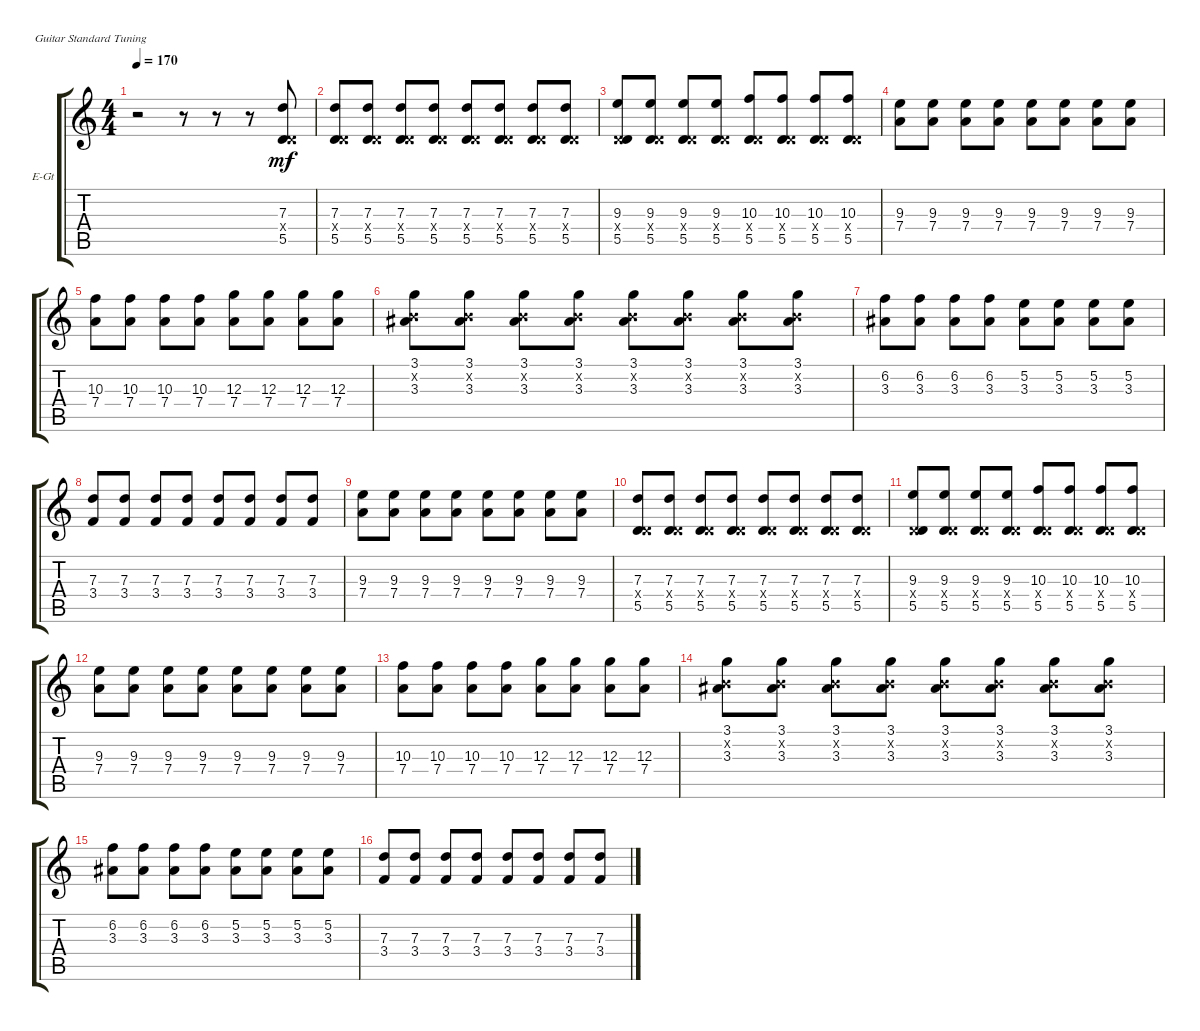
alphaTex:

\defaultSystemsLayout 4
\bracketExtendMode groupsimilarinstruments
\firstSystemTrackNameOrientation horizontal
\otherSystemsTrackNameOrientation horizontal
\track ("Electric Guitar" "E-Gt") {instrument distortionguitar}
\staff {score tabs}
\tuning (E4 B3 G3 D3 A2 E2)
\ts (4 4)
\tempo 170
\clef g2
\ks c
r.2{dy mf instrument distortionguitar} r.8 r.8 r.8 (5.5 7.3 0.4{x}).8 |
(7.3 5.5 0.4{x}).8 (7.3 5.5 0.4{x}).8 (7.3 5.5 0.4{x}).8 (7.3 5.5 0.4{x}).8 (7.3 5.5 0.4{x}).8 (7.3 5.5 0.4{x}).8 (7.3 5.5 0.4{x}).8 (7.3 5.5 0.4{x}).8 |
(0.4{x} 5.5 9.3).8 (5.5 9.3 0.4{x}).8 (5.5 9.3 0.4{x}).8 (5.5 9.3 0.4{x}).8 (5.5 10.3 0.4{x}).8 (5.5 10.3 0.4{x}).8 (5.5 10.3 0.4{x}).8 (5.5 10.3 0.4{x}).8 |
(7.4 9.3).8 (7.4 9.3).8 (7.4 9.3).8 (7.4 9.3).8 (7.4 9.3).8 (7.4 9.3).8 (7.4 9.3).8 (7.4 9.3).8 |
(7.4 10.3).8 (7.4 10.3).8 (7.4 10.3).8 (7.4 10.3).8 (7.4 12.3).8 (7.4 12.3).8 (7.4 12.3).8 (7.4 12.3).8 |
(3.1 3.3 0.2{x}).8 (3.1 3.3 0.2{x}).8 (3.1 3.3 0.2{x}).8 (3.1 3.3 0.2{x}).8 (3.1 3.3 0.2{x}).8 (3.1 3.3 0.2{x}).8 (3.1 3.3 0.2{x}).8 (3.1 3.3 0.2{x}).8 |
(3.3 6.2).8 (3.3 6.2).8 (3.3 6.2).8 (3.3 6.2).8 (3.3 5.2).8 (3.3 5.2).8 (3.3 5.2).8 (3.3 5.2).8 |
(3.4 7.3).8 (3.4 7.3).8 (3.4 7.3).8 (3.4 7.3).8 (3.4 7.3).8 (3.4 7.3).8 (3.4 7.3).8 (3.4 7.3).8 |
(7.4 9.3).8 (7.4 9.3).8 (7.4 9.3).8 (7.4 9.3).8 (7.4 9.3).8 (7.4 9.3).8 (7.4 9.3).8 (7.4 9.3).8 |
(7.3 5.5 0.4{x}).8 (7.3 5.5 0.4{x}).8 (7.3 5.5 0.4{x}).8 (7.3 5.5 0.4{x}).8 (7.3 5.5 0.4{x}).8 (7.3 5.5 0.4{x}).8 (7.3 5.5 0.4{x}).8 (7.3 5.5 0.4{x}).8 |
(0.4{x} 5.5 9.3).8 (5.5 9.3 0.4{x}).8 (5.5 9.3 0.4{x}).8 (5.5 9.3 0.4{x}).8 (5.5 10.3 0.4{x}).8 (5.5 10.3 0.4{x}).8 (5.5 10.3 0.4{x}).8 (5.5 10.3 0.4{x}).8 |
(7.4 9.3).8 (7.4 9.3).8 (7.4 9.3).8 (7.4 9.3).8 (7.4 9.3).8 (7.4 9.3).8 (7.4 9.3).8 (7.4 9.3).8 |
(7.4 10.3).8 (7.4 10.3).8 (7.4 10.3).8 (7.4 10.3).8 (7.4 12.3).8 (7.4 12.3).8 (7.4 12.3).8 (7.4 12.3).8 |
(3.1 3.3 0.2{x}).8 (3.1 3.3 0.2{x}).8 (3.1 3.3 0.2{x}).8 (3.1 3.3 0.2{x}).8 (3.1 3.3 0.2{x}).8 (3.1 3.3 0.2{x}).8 (3.1 3.3 0.2{x}).8 (3.1 3.3 0.2{x}).8 |
(3.3 6.2).8 (3.3 6.2).8 (3.3 6.2).8 (3.3 6.2).8 (3.3 5.2).8 (3.3 5.2).8 (3.3 5.2).8 (3.3 5.2).8 |
(3.4 7.3).8 (3.4 7.3).8 (3.4 7.3).8 (3.4 7.3).8 (3.4 7.3).8 (3.4 7.3).8 (3.4 7.3).8 (3.4 7.3).8
